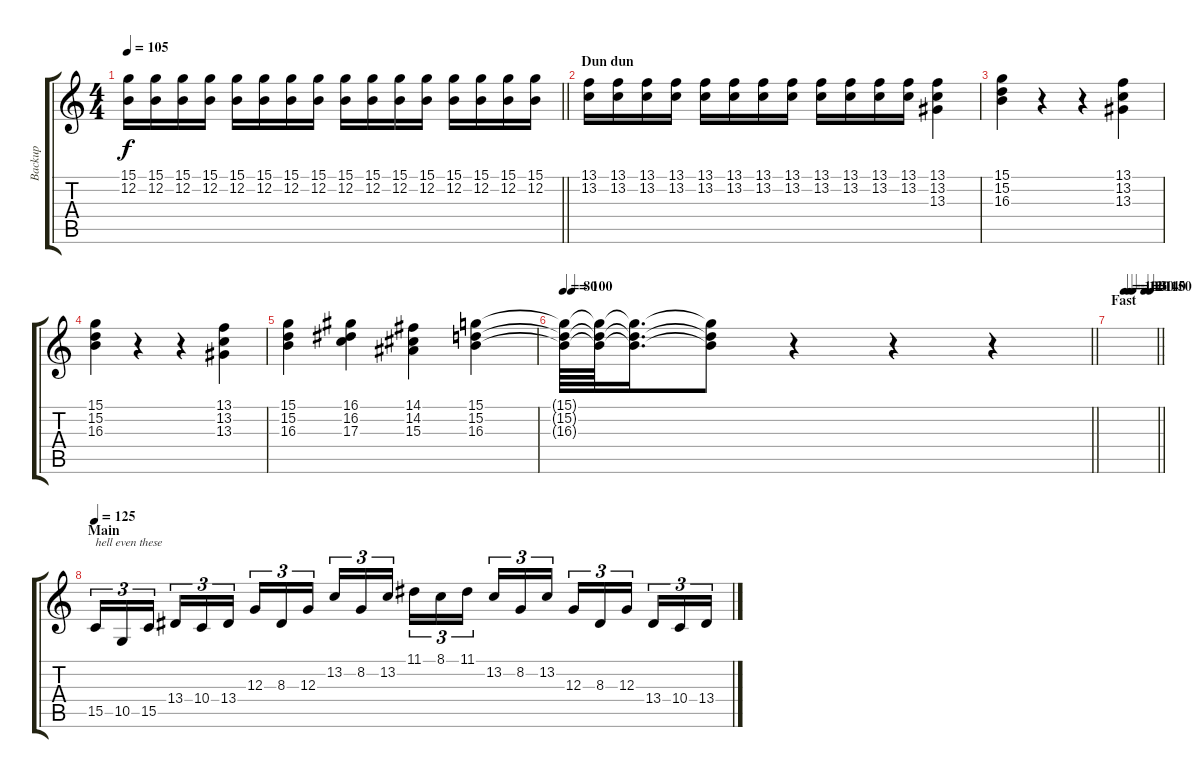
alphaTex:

\track ("Backup" "Backup") {instrument tuba}
\staff {score tabs}
\tuning (E4 B3 G3 D3 A2 E2) {hide}
\ts (4 4)
\tempo 105
\clef g2
\barLineRight lightlight
\ks c
(15.1 12.2).16{dy f} (15.1 12.2).16 (15.1 12.2).16 (15.1 12.2).16 (15.1 12.2).16 (15.1 12.2).16 (15.1 12.2).16 (15.1 12.2).16 (15.1 12.2).16 (15.1 12.2).16 (15.1 12.2).16 (15.1 12.2).16 (15.1 12.2).16 (15.1 12.2).16 (15.1 12.2).16 (15.1 12.2).16 |
\section ("" "Dun dun")
(13.1 13.2).16 (13.1 13.2).16 (13.1 13.2).16 (13.1 13.2).16 (13.1 13.2).16 (13.1 13.2).16 (13.1 13.2).16 (13.1 13.2).16 (13.1 13.2).16 (13.1 13.2).16 (13.1 13.2).16 (13.1 13.2).16 (13.1 13.2 13.3).4 |
(15.1 15.2 16.3).4 r.4 r.4 (13.1 13.2 13.3).4 |
(15.1 15.2 16.3).4 r.4 r.4 (13.1 13.2 13.3).4 |
(15.1 15.2 16.3).4 (16.1 16.2 17.3).4 (14.1 14.2 15.3).4 (15.1 15.2 16.3).4 |
\tempo 80
\tempo (100 0.015625)
\barLineRight lightlight
(15.1{t} 15.2{t} 16.3{t}).64 (15.1{t} 15.2{t} 16.3{t}).64 (15.1{t} 15.2{t} 16.3{t}).16{d} (15.1{t} 15.2{t} 16.3{t}).8 r.4 r.4 r.4 |
\section ("" "Fast")
\tempo (100 0.3125)
\tempo (120 0.40625)
\tempo (130 0.5)
\tempo (140 0.75)
\tempo (150 0.875)
\barLineRight lightlight
|
\section ("" "Main")
\tempo 125
15.5.16{tu (3 2) txt "hell even these"} 10.5.16{tu (3 2)} 15.5.16{tu (3 2) beam splitsecondary} 13.4.16{tu (3 2)} 10.4.16{tu (3 2)} 13.4.16{tu (3 2)} 12.3.16{tu (3 2)} 8.3.16{tu (3 2)} 12.3.16{tu (3 2) beam splitsecondary} 13.2.16{tu (3 2)} 8.2.16{tu (3 2)} 13.2.16{tu (3 2)} 11.1.16{tu (3 2)} 8.1.16{tu (3 2)} 11.1.16{tu (3 2) beam splitsecondary} 13.2.16{tu (3 2)} 8.2.16{tu (3 2)} 13.2.16{tu (3 2)} 12.3.16{tu (3 2)} 8.3.16{tu (3 2)} 12.3.16{tu (3 2) beam splitsecondary} 13.4.16{tu (3 2)} 10.4.16{tu (3 2)} 13.4.16{tu (3 2)}
